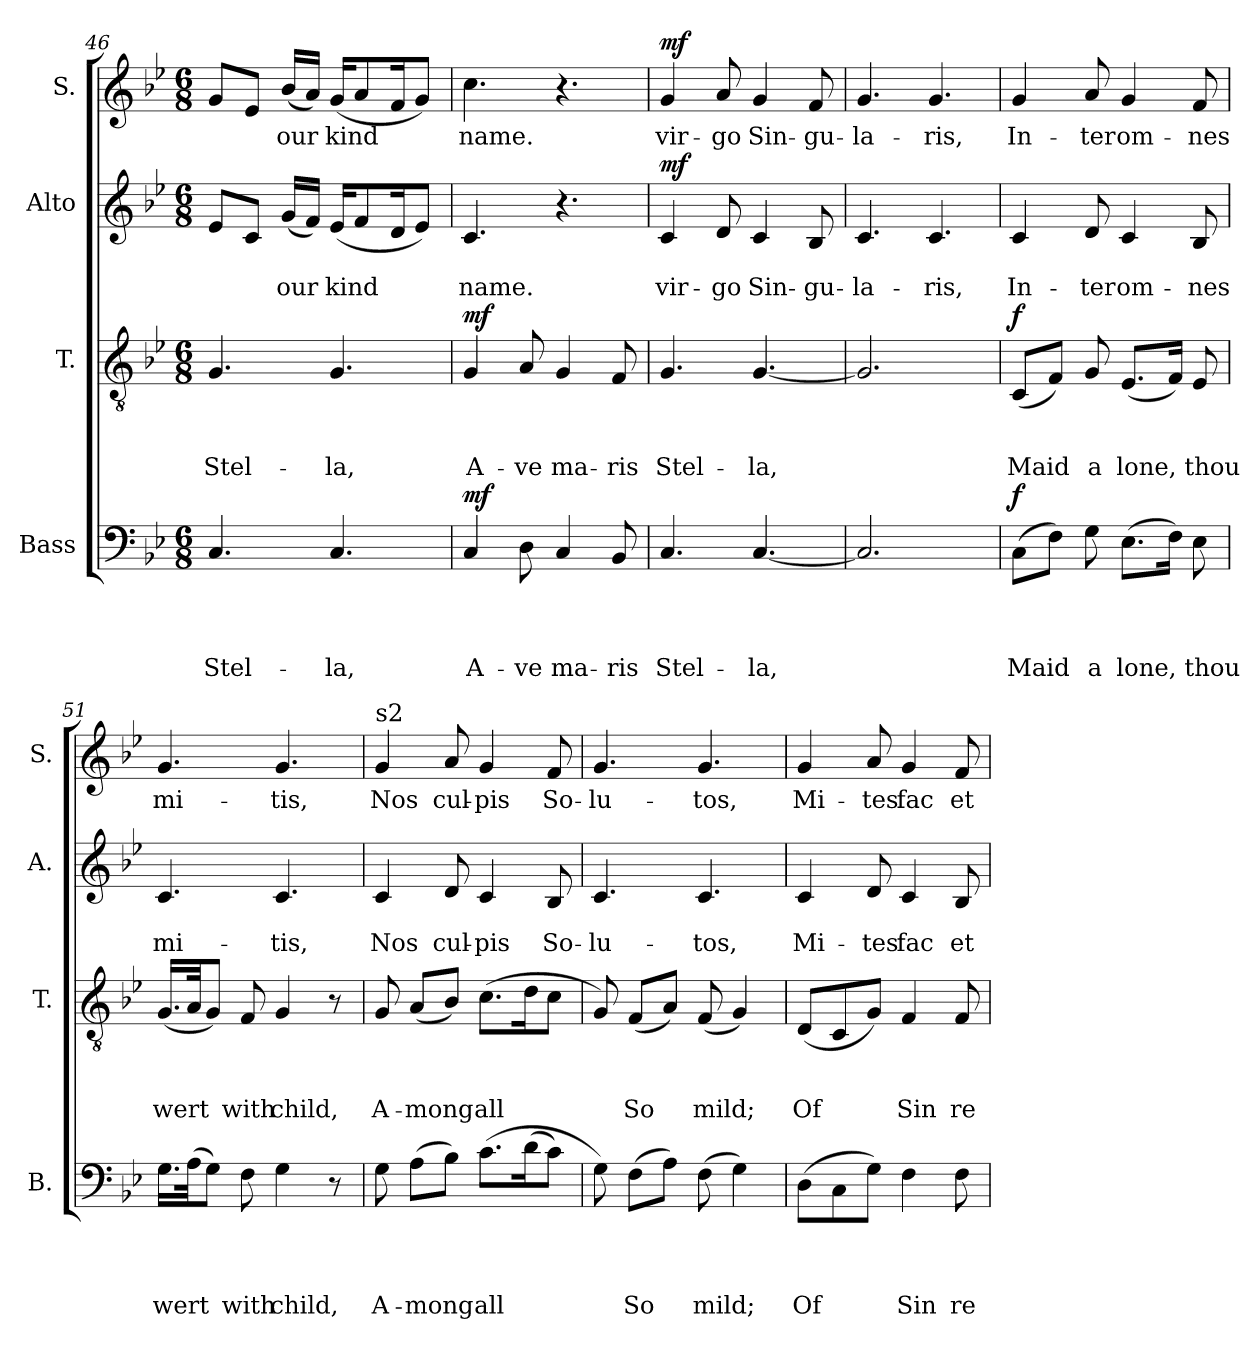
**kern	**text	**text	**text	**text	**dynam	**kern	**text	**text	**text	**dynam	**kern	**text	**text	**dynam	**kern	**text	**dynam
*part4	*part4	*part4	*part4	*part4	*part4	*part3	*part3	*part3	*part3	*part3	*part2	*part2	*part2	*part2	*part1	*part1	*part1
*staff4	*staff4	*staff4	*staff4	*staff4	*staff4	*staff3	*staff3	*staff3	*staff3	*staff3	*staff2	*staff2	*staff2	*staff2	*staff1	*staff1	*staff1
*I"Bass	*	*	*	*	*	*I"T.	*	*	*	*	*I"Alto	*	*	*	*I"S.	*	*
*I'B.	*	*	*	*	*	*I'T.	*	*	*	*	*I'A.	*	*	*	*I'S.	*	*
*clefF4	*	*	*	*	*	*clefGv2	*	*	*	*	*clefG2	*	*	*	*clefG2	*	*
*k[b-e-]	*	*	*	*	*	*k[b-e-]	*	*	*	*	*k[b-e-]	*	*	*	*k[b-e-]	*	*
*B-:	*	*	*	*	*	*B-:	*	*	*	*	*B-:	*	*	*	*B-:	*	*
*M6/8	*	*	*	*	*	*M6/8	*	*	*	*	*M6/8	*	*	*	*M6/8	*	*
=46	=46	=46	=46	=46	=46	=46	=46	=46	=46	=46	=46	=46	=46	=46	=46	=46	=46
!	!	!	!	!LO:LY:b	!	!	!	!	!LO:LY:b	!	!	!	!	!	!	!	!
4.C/	.	.	.	Stel-	.	4.G/	.	.	Stel-	.	8e-/L	.	.	.	8g/L	.	.
.	.	.	.	.	.	.	.	.	.	.	8c/J	.	.	.	8e-/J	.	.
!	!	!	!	!	!	!	!	!	!	!	!	!	!LO:LY:b	!	!	!LO:LY:b	!
.	.	.	.	.	.	.	.	.	.	.	(<16g/LL	.	our	.	(<16b-/LL	our	.
.	.	.	.	.	.	.	.	.	.	.	16f/JJ)	.	.	.	16a/JJ)	.	.
!	!	!	!	!LO:LY:b	!	!	!	!	!LO:LY:b	!	!	!	!LO:LY:b	!	!	!LO:LY:b	!
4.C/	.	.	.	-la,	.	4.G/	.	.	-la,	.	(<16e-/KL	.	kind	.	(<16g/KL	kind	.
.	.	.	.	.	.	.	.	.	.	.	8f/	.	.	.	8a/	.	.
.	.	.	.	.	.	.	.	.	.	.	16d/k	.	.	.	16f/k	.	.
.	.	.	.	.	.	.	.	.	.	.	8e-/J)	.	.	.	8g/J)	.	.
!!LO:PB:g=z
=47	=47	=47	=47	=47	=47	=47	=47	=47	=47	=47	=47	=47	=47	=47	=47	=47	=47
!	!	!	!	!LO:LY:b	!LO:DY:a	!	!	!	!LO:LY:b	!LO:DY:a	!	!	!LO:LY:b	!	!	!LO:LY:b	!
4C/	.	.	.	A-	mf	4G/	.	.	A-	mf	4.c/	.	name.	.	4.cc\	name.	.
!	!	!	!	!LO:LY:b	!	!	!	!	!LO:LY:b	!	!	!	!	!	!	!	!
8D\	.	.	.	-ve	.	8A/	.	.	-ve	.	.	.	.	.	.	.	.
!	!	!	!	!LO:LY:b	!	!	!	!	!LO:LY:b	!	!	!	!	!	!	!	!
4C/	.	.	.	ma-	.	4G/	.	.	ma-	.	4.r	.	.	.	4.r	.	.
!	!	!	!	!LO:LY:b:rj	!	!	!	!	!LO:LY:b:rj	!	!	!	!	!	!	!	!
8BB-/	.	.	.	-ris	.	8F/	.	.	-ris	.	.	.	.	.	.	.	.
=48	=48	=48	=48	=48	=48	=48	=48	=48	=48	=48	=48	=48	=48	=48	=48	=48	=48
!	!	!	!	!LO:LY:b	!	!	!	!	!LO:LY:b	!	!	!	!LO:LY:b	!LO:DY:a	!	!LO:LY:b	!LO:DY:a
4.C/	.	.	.	Stel-	.	4.G/	.	.	Stel-	.	4c/	.	vir-	mf	4g/	vir-	mf
!	!	!	!	!	!	!	!	!	!	!	!	!	!LO:LY:b	!	!	!LO:LY:b	!
.	.	.	.	.	.	.	.	.	.	.	8d/	.	-go	.	8a/	-go	.
!	!	!	!	!LO:LY:b	!	!	!	!	!LO:LY:b	!	!	!	!LO:LY:b	!	!	!LO:LY:b	!
[<4.C/	.	.	.	-la,	.	[<4.G/	.	.	-la,	.	4c/	.	Sin-	.	4g/	Sin-	.
!	!	!	!	!	!	!	!	!	!	!	!	!	!LO:LY:b	!	!	!LO:LY:b	!
.	.	.	.	.	.	.	.	.	.	.	8B-/	.	-gu-	.	8f/	-gu-	.
=49	=49	=49	=49	=49	=49	=49	=49	=49	=49	=49	=49	=49	=49	=49	=49	=49	=49
!	!	!	!	!	!	!	!	!	!	!	!	!	!LO:LY:b	!	!	!LO:LY:b	!
2.C/]	.	.	.	.	.	2.G/]	.	.	.	.	4.c/	.	-la-	.	4.g/	-la-	.
!	!	!	!	!	!	!	!	!	!	!	!	!	!LO:LY:b	!	!	!LO:LY:b	!
.	.	.	.	.	.	.	.	.	.	.	4.c/	.	-ris,	.	4.g/	-ris,	.
=50	=50	=50	=50	=50	=50	=50	=50	=50	=50	=50	=50	=50	=50	=50	=50	=50	=50
!	!	!	!	!LO:LY:b	!LO:DY:a	!	!	!	!LO:LY:b	!LO:DY:a	!	!	!LO:LY:b	!	!	!LO:LY:b	!
(>8C\L	.	.	.	Maid	f	(<8C/L	.	.	Maid	f	4c/	.	In-	.	4g/	In-	.
8F\J)	.	.	.	.	.	8F/J)	.	.	.	.	.	.	.	.	.	.	.
!	!	!	!	!LO:LY:b	!	!	!	!	!LO:LY:b	!	!	!	!LO:LY:b	!	!	!LO:LY:b	!
8G\	.	.	.	a	.	8G/	.	.	a	.	8d/	.	-ter	.	8a/	-ter	.
!	!	!	!	!LO:LY:b	!	!	!	!	!LO:LY:b	!	!	!	!LO:LY:b	!	!	!LO:LY:b	!
(>8.E-\L	.	.	.	lone,	.	(<8.E-/L	.	.	lone,	.	4c/	.	om-	.	4g/	om-	.
16F\Jk)	.	.	.	.	.	16F/Jk)	.	.	.	.	.	.	.	.	.	.	.
!	!	!	!	!LO:LY:b	!	!	!	!	!LO:LY:b	!	!	!	!LO:LY:b	!	!	!LO:LY:b	!
8E-\	.	.	.	thou	.	8E-/	.	.	thou	.	8B-/	.	-nes	.	8f/	-nes	.
=51	=51	=51	=51	=51	=51	=51	=51	=51	=51	=51	=51	=51	=51	=51	=51	=51	=51
!	!	!	!	!LO:LY:b	!	!	!	!	!LO:LY:b	!	!	!	!LO:LY:b	!	!	!LO:LY:b	!
16.G\LL	.	.	.	wert	.	(<16.G/LL	.	.	wert	.	4.c/	.	mi-	.	4.g/	mi-	.
(>32A\Jk	.	.	.	.	.	32A/Jk	.	.	.	.	.	.	.	.	.	.	.
8G\J)	.	.	.	.	.	8G/J)	.	.	.	.	.	.	.	.	.	.	.
!	!	!	!	!LO:LY:b	!	!	!	!	!LO:LY:b	!	!	!	!	!	!	!	!
8F\	.	.	.	with	.	8F/	.	.	with	.	.	.	.	.	.	.	.
!	!	!	!	!LO:LY:b	!	!	!	!	!LO:LY:b	!	!	!	!LO:LY:b	!	!	!LO:LY:b	!
4G\	.	.	.	child,	.	4G/	.	.	child,	.	4.c/	.	-tis,	.	4.g/	-tis,	.
8r	.	.	.	.	.	8r	.	.	.	.	.	.	.	.	.	.	.
!!LO:LB:g=z
=52	=52	=52	=52	=52	=52	=52	=52	=52	=52	=52	=52	=52	=52	=52	=52	=52	=52
!	!	!	!	!	!	!	!	!	!	!	!	!	!	!	!LO:TX:a:t=s2	!	!
!	!	!	!	!LO:LY:b	!	!	!	!	!LO:LY:b	!	!	!	!LO:LY:b	!	!	!LO:LY:b	!
8G\	.	.	.	A-	.	8G/	.	.	A-	.	4c/	.	Nos	.	4g/	Nos	.
!	!	!	!	!LO:LY:b	!	!	!	!	!LO:LY:b	!	!	!	!	!	!	!	!
(>8A\L	.	.	.	-mong	.	(<8A/L	.	.	-mong	.	.	.	.	.	.	.	.
!	!	!	!	!	!	!	!	!	!	!	!	!	!LO:LY:b	!	!	!LO:LY:b	!
8B-\J)	.	.	.	.	.	8B-/J)	.	.	.	.	8d/	.	cul-	.	8a/	cul-	.
!	!	!	!	!LO:LY:b	!	!	!	!	!LO:LY:b	!	!	!	!LO:LY:b:rj	!	!	!LO:LY:b:rj	!
(>8.c\L	.	.	.	all	.	(>8.c\L	.	.	all	.	4c/	.	-pis	.	4g/	-pis	.
(<16d\k	.	.	.	.	.	16d\k	.	.	.	.	.	.	.	.	.	.	.
!	!	!	!	!	!	!	!	!	!	!	!	!	!LO:LY:b	!	!	!LO:LY:b	!
8c\J)	.	.	.	.	.	8c\J	.	.	.	.	8B-/	.	So-	.	8f/	So-	.
=53	=53	=53	=53	=53	=53	=53	=53	=53	=53	=53	=53	=53	=53	=53	=53	=53	=53
!	!	!	!	!	!	!	!	!	!	!	!	!	!LO:LY:b	!	!	!LO:LY:b	!
8G\)	.	.	.	.	.	8G/)	.	.	.	.	4.c/	.	-lu-	.	4.g/	-lu-	.
!	!	!	!	!LO:LY:b	!	!	!	!	!LO:LY:b	!	!	!	!	!	!	!	!
(>8F\L	.	.	.	So	.	(<8F/L	.	.	So	.	.	.	.	.	.	.	.
8A\J)	.	.	.	.	.	8A/J)	.	.	.	.	.	.	.	.	.	.	.
!	!	!	!	!LO:LY:b	!	!	!	!	!LO:LY:b	!	!	!	!LO:LY:b	!	!	!LO:LY:b	!
(>8F\	.	.	.	mild;	.	(<8F/	.	.	mild;	.	4.c/	.	-tos,	.	4.g/	-tos,	.
4G\)	.	.	.	.	.	4G/)	.	.	.	.	.	.	.	.	.	.	.
=54	=54	=54	=54	=54	=54	=54	=54	=54	=54	=54	=54	=54	=54	=54	=54	=54	=54
!	!	!	!	!LO:LY:b	!	!	!	!	!LO:LY:b	!	!	!	!LO:LY:b	!	!	!LO:LY:b	!
(>8D\L	.	.	.	Of	.	(<8D/L	.	.	Of	.	4c/	.	Mi-	.	4g/	Mi-	.
8C\	.	.	.	.	.	8C/	.	.	.	.	.	.	.	.	.	.	.
!	!	!	!	!	!	!	!	!	!	!	!	!	!LO:LY:b	!	!	!LO:LY:b	!
8G\J)	.	.	.	.	.	8G/J)	.	.	.	.	8d/	.	-tes	.	8a/	-tes	.
!	!	!	!	!LO:LY:b	!	!	!	!	!LO:LY:b	!	!	!	!LO:LY:b	!	!	!LO:LY:b	!
4F\	.	.	.	Sin	.	4F/	.	.	Sin	.	4c/	.	fac	.	4g/	fac	.
!	!	!	!	!LO:LY:b	!	!	!	!	!LO:LY:b	!	!	!	!LO:LY:b	!	!	!LO:LY:b	!
8F\	.	.	.	re-	.	8F/	.	.	re-	.	8B-/	.	et	.	8f/	et	.
=	=	=	=	=	=	=	=	=	=	=	=	=	=	=	=	=	=
*-	*-	*-	*-	*-	*-	*-	*-	*-	*-	*-	*-	*-	*-	*-	*-	*-	*-
